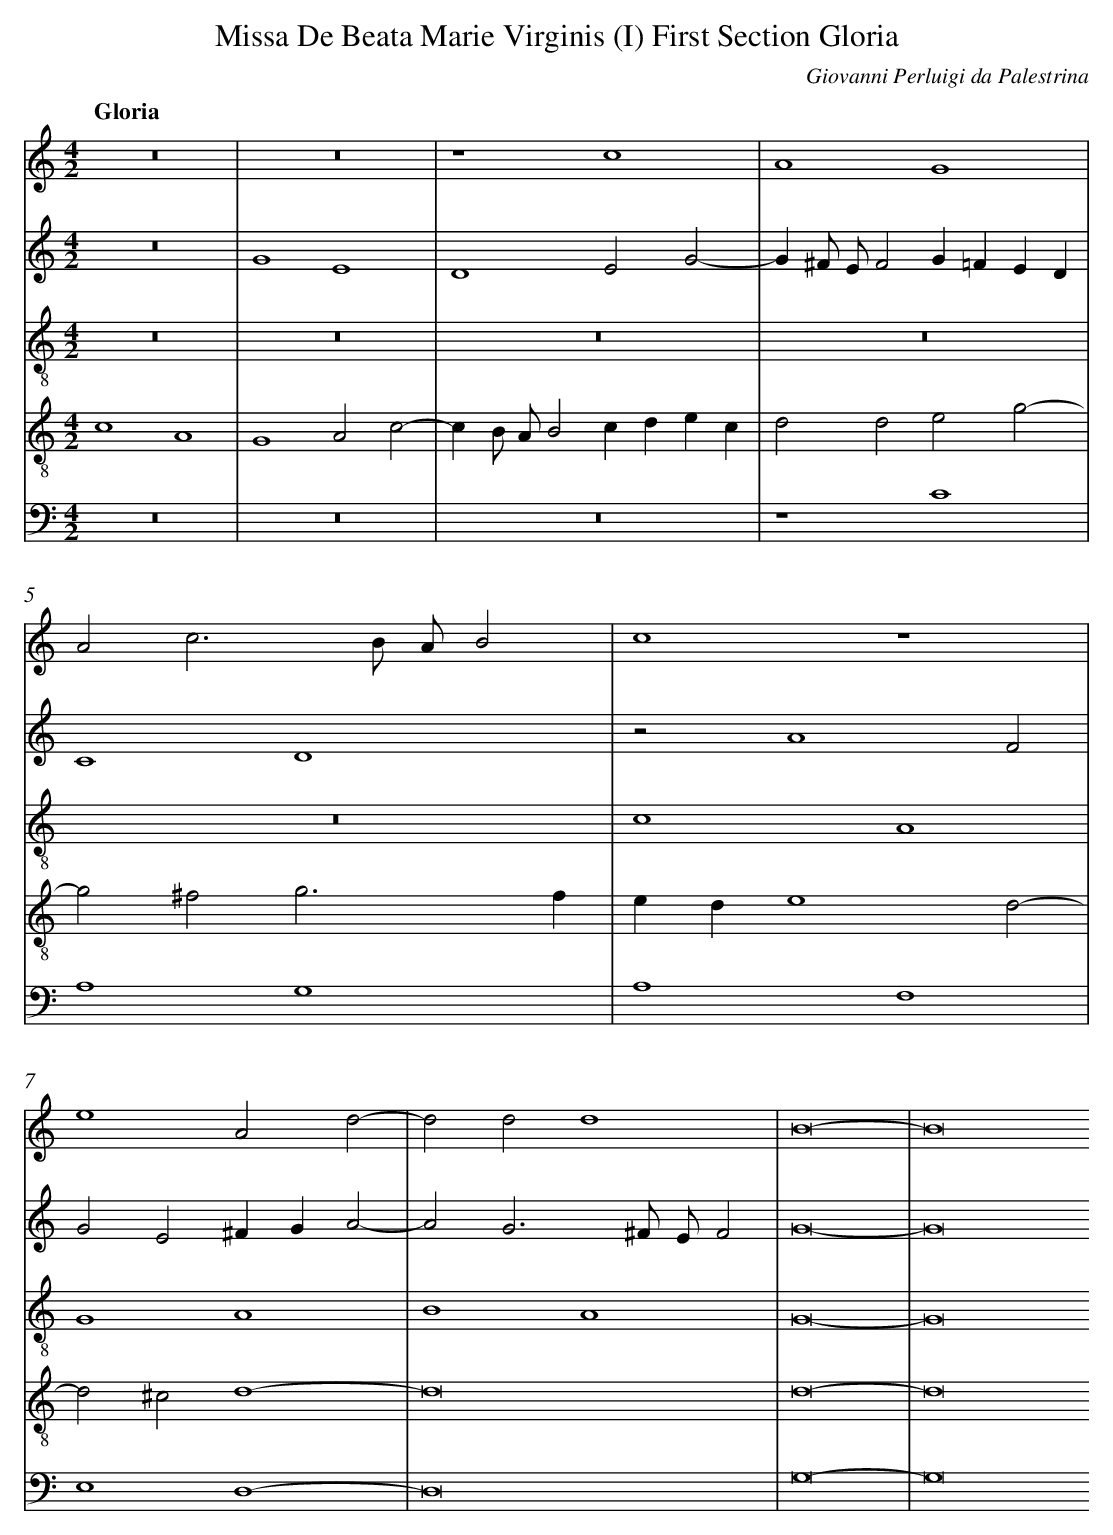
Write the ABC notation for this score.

X:1
T: Missa De Beata Marie Virginis (I) First Section Gloria
C: Giovanni Perluigi da Palestrina
L: 1/4
M: 4/2
Q: "Gloria"
V: 1 clef=treble
V: 2 clef=treble
V: 3 clef=treble-8
V: 4 clef=treble-8
V: 5 clef=bass
K: C
[V:1] z8 |
[V:2] z8 |
[V:3] z8 |
[V:4] c4A4 |
[V:5] z8 |
[V:1] z8 |
[V:2] G4E4 |
[V:3] z8 |
[V:4] G4A2c2- |
[V:5] z8 |
[V:1] z4c4 |
[V:2] D4E2G2- |
[V:3] z8 |
[V:4] cB/ A/B2cdec |
[V:5] z8 |
[V:1] A4G4 |
[V:2] G^F/ E/F2G=FED |
[V:3] z8 |
[V:4] d2d2e2g2- |
[V:5] z4C4 |
[V:1] A2c3B/ A/B2 |
[V:2] C4D4 |
[V:3] z8 |
[V:4] g2^f2g3f |
[V:5] A,4G,4 |
[V:1] c4z4 |
[V:2] z2A4F2 |
[V:3] c4A4 |
[V:4] ede4d2- |
[V:5] A,4F,4 |
[V:1] e4A2d2- |
[V:2] G2E2^FGA2- |
[V:3] G4A4 |
[V:4] d2^c2d4- |
[V:5] E,4D,4- |
[V:1] d2d2d4 |
[V:2] A2G3^F/ E/F2 |
[V:3] B4A4 |
[V:4] d8 |
[V:5] D,8 |
[V:1] B8- |
[V:2] G8- |
[V:3] G8- |
[V:4] d8- |
[V:5] G,8- |
[V:1] B8
[V:2] G8
[V:3] G8
[V:4] d8
[V:5] G,8
